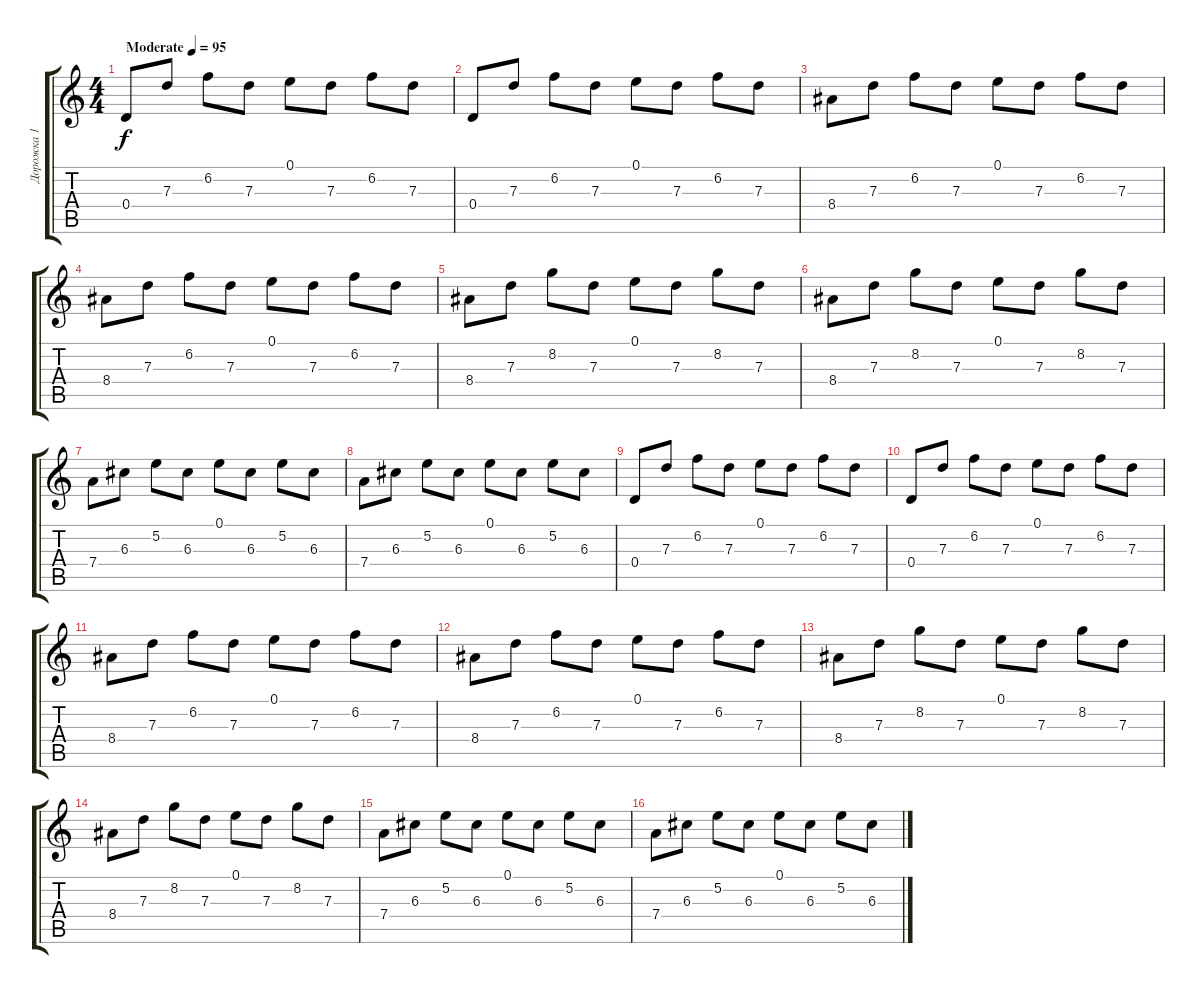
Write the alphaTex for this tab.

\track ("Дорожка 1" "Дорожка 1") {instrument electricguitarclean}
\staff {score tabs}
\tuning (E4 B3 G3 D3 A2 E2) {hide}
\ts (4 4)
\tempo (95 "Moderate")
\clef g2
\ks c
0.4.8{dy f instrument electricguitarclean} 7.3.8 6.2.8 7.3.8 0.1.8 7.3.8 6.2.8 7.3.8 |
0.4.8 7.3.8 6.2.8 7.3.8 0.1.8 7.3.8 6.2.8 7.3.8 |
8.4.8 7.3.8 6.2.8 7.3.8 0.1.8 7.3.8 6.2.8 7.3.8 |
8.4.8 7.3.8 6.2.8 7.3.8 0.1.8 7.3.8 6.2.8 7.3.8 |
8.4.8 7.3.8 8.2.8 7.3.8 0.1.8 7.3.8 8.2.8 7.3.8 |
8.4.8 7.3.8 8.2.8 7.3.8 0.1.8 7.3.8 8.2.8 7.3.8 |
7.4.8 6.3.8 5.2.8 6.3.8 0.1.8 6.3.8 5.2.8 6.3.8 |
7.4.8 6.3.8 5.2.8 6.3.8 0.1.8 6.3.8 5.2.8 6.3.8 |
0.4.8 7.3.8 6.2.8 7.3.8 0.1.8 7.3.8 6.2.8 7.3.8 |
0.4.8 7.3.8 6.2.8 7.3.8 0.1.8 7.3.8 6.2.8 7.3.8 |
8.4.8 7.3.8 6.2.8 7.3.8 0.1.8 7.3.8 6.2.8 7.3.8 |
8.4.8 7.3.8 6.2.8 7.3.8 0.1.8 7.3.8 6.2.8 7.3.8 |
8.4.8 7.3.8 8.2.8 7.3.8 0.1.8 7.3.8 8.2.8 7.3.8 |
8.4.8 7.3.8 8.2.8 7.3.8 0.1.8 7.3.8 8.2.8 7.3.8 |
7.4.8 6.3.8 5.2.8 6.3.8 0.1.8 6.3.8 5.2.8 6.3.8 |
7.4.8 6.3.8 5.2.8 6.3.8 0.1.8 6.3.8 5.2.8 6.3.8
